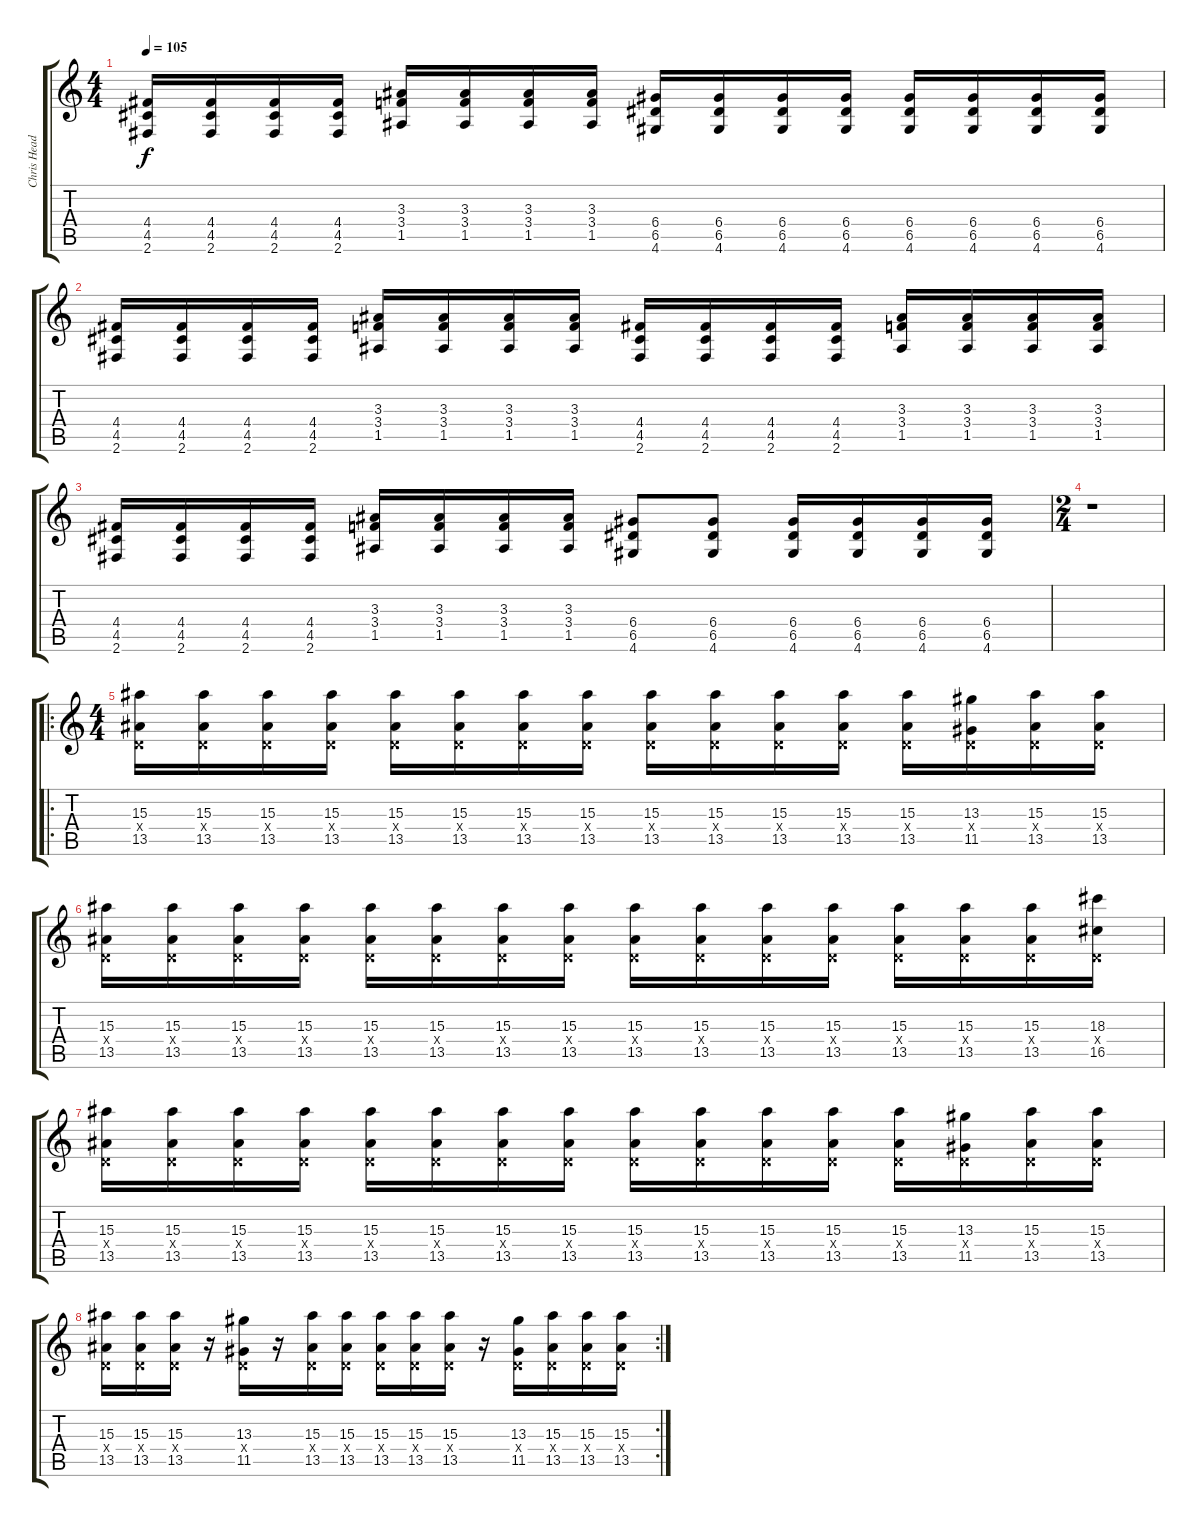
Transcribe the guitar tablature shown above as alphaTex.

\track ("Chris Head" "Chris Head") {instrument distortionguitar}
\staff {score tabs}
\tuning (E4 B3 G3 D3 A2 E2) {hide}
\ts (4 4)
\tempo 105
\clef g2
\ks c
(4.4 4.5 2.6).16{dy f} (4.4 4.5 2.6).16 (4.4 4.5 2.6).16 (4.4 4.5 2.6).16 (3.3 3.4 1.5).16 (3.3 3.4 1.5).16 (3.3 3.4 1.5).16 (3.3 3.4 1.5).16 (6.4 6.5 4.6).16 (6.4 6.5 4.6).16 (6.4 6.5 4.6).16 (6.4 6.5 4.6).16 (6.4 6.5 4.6).16 (6.4 6.5 4.6).16 (6.4 6.5 4.6).16 (6.4 6.5 4.6).16 |
(4.4 4.5 2.6).16 (4.4 4.5 2.6).16 (4.4 4.5 2.6).16 (4.4 4.5 2.6).16 (3.3 3.4 1.5).16 (3.3 3.4 1.5).16 (3.3 3.4 1.5).16 (3.3 3.4 1.5).16 (4.4 4.5 2.6).16 (4.4 4.5 2.6).16 (4.4 4.5 2.6).16 (4.4 4.5 2.6).16 (3.3 3.4 1.5).16 (3.3 3.4 1.5).16 (3.3 3.4 1.5).16 (3.3 3.4 1.5).16 |
(4.4 4.5 2.6).16 (4.4 4.5 2.6).16 (4.4 4.5 2.6).16 (4.4 4.5 2.6).16 (3.3 3.4 1.5).16 (3.3 3.4 1.5).16 (3.3 3.4 1.5).16 (3.3 3.4 1.5).16 (6.4 6.5 4.6).8 (6.4 6.5 4.6).8 (6.4 6.5 4.6).16 (6.4 6.5 4.6).16 (6.4 6.5 4.6).16 (6.4 6.5 4.6).16 |
\ts (2 4)
r.1 |
\ro
\ts (4 4)
(15.3 0.4{x} 13.5).16 (15.3 0.4{x} 13.5).16 (15.3 0.4{x} 13.5).16 (15.3 0.4{x} 13.5).16 (15.3 0.4{x} 13.5).16 (15.3 0.4{x} 13.5).16 (15.3 0.4{x} 13.5).16 (15.3 0.4{x} 13.5).16 (15.3 0.4{x} 13.5).16 (15.3 0.4{x} 13.5).16 (15.3 0.4{x} 13.5).16 (15.3 0.4{x} 13.5).16 (15.3 0.4{x} 13.5).16 (13.3 0.4{x} 11.5).16 (15.3 0.4{x} 13.5).16 (15.3 0.4{x} 13.5).16 |
(15.3 0.4{x} 13.5).16 (15.3 0.4{x} 13.5).16 (15.3 0.4{x} 13.5).16 (15.3 0.4{x} 13.5).16 (15.3 0.4{x} 13.5).16 (15.3 0.4{x} 13.5).16 (15.3 0.4{x} 13.5).16 (15.3 0.4{x} 13.5).16 (15.3 0.4{x} 13.5).16 (15.3 0.4{x} 13.5).16 (15.3 0.4{x} 13.5).16 (15.3 0.4{x} 13.5).16 (15.3 0.4{x} 13.5).16 (15.3 0.4{x} 13.5).16 (15.3 0.4{x} 13.5).16 (18.3 0.4{x} 16.5).16 |
(15.3 0.4{x} 13.5).16 (15.3 0.4{x} 13.5).16 (15.3 0.4{x} 13.5).16 (15.3 0.4{x} 13.5).16 (15.3 0.4{x} 13.5).16 (15.3 0.4{x} 13.5).16 (15.3 0.4{x} 13.5).16 (15.3 0.4{x} 13.5).16 (15.3 0.4{x} 13.5).16 (15.3 0.4{x} 13.5).16 (15.3 0.4{x} 13.5).16 (15.3 0.4{x} 13.5).16 (15.3 0.4{x} 13.5).16 (13.3 0.4{x} 11.5).16 (15.3 0.4{x} 13.5).16 (15.3 0.4{x} 13.5).16 |
\rc 2
(15.3 0.4{x} 13.5).16 (15.3 0.4{x} 13.5).16 (15.3 0.4{x} 13.5).16 r.16 (13.3 0.4{x} 11.5).16 r.16 (15.3 0.4{x} 13.5).16 (15.3 0.4{x} 13.5).16 (15.3 0.4{x} 13.5).16 (15.3 0.4{x} 13.5).16 (15.3 0.4{x} 13.5).16 r.16 (13.3 0.4{x} 11.5).16 (15.3 0.4{x} 13.5).16 (15.3 0.4{x} 13.5).16 (15.3 0.4{x} 13.5).16
